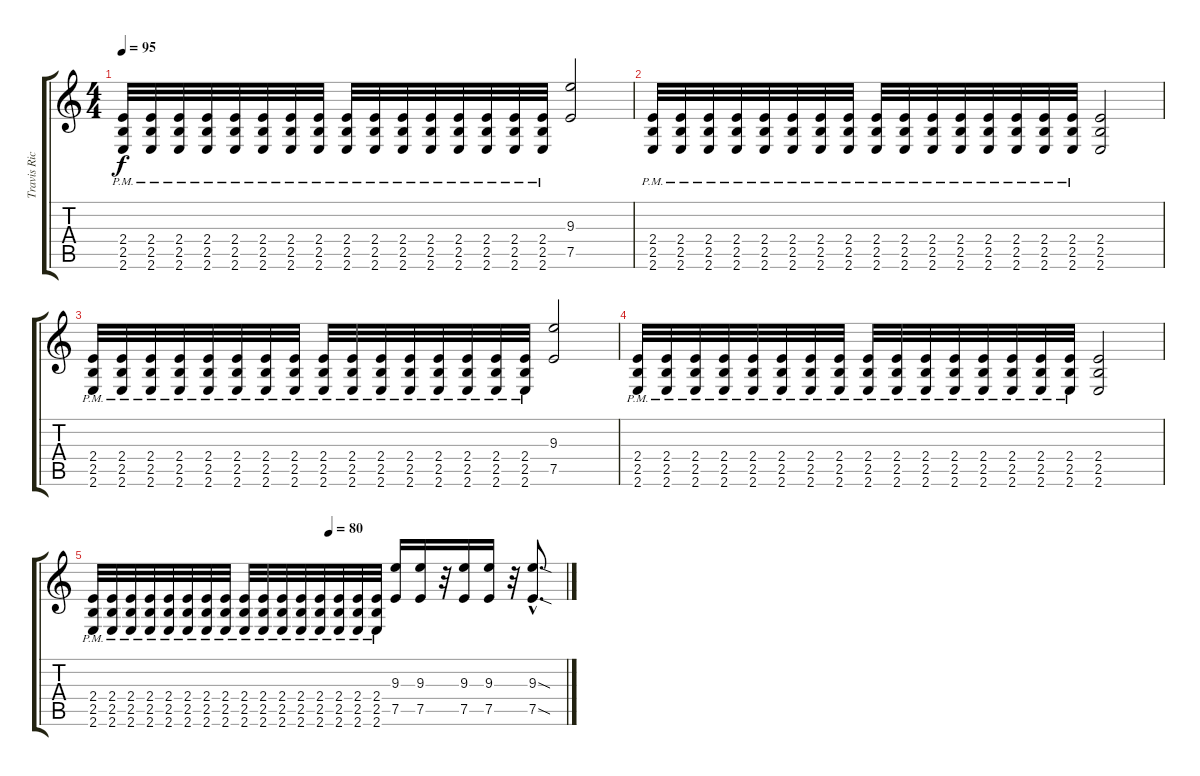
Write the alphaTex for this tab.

\track ("Travis Richter (Guitar)" "Travis Ric") {instrument distortionguitar}
\staff {score tabs}
\tuning (E4 B3 G3 D3 A2 D2) {hide}
\ts (4 4)
\tempo 95
\clef g2
\ks c
(2.4{pm} 2.5{pm} 2.6{pm}).32{dy f} (2.4{pm} 2.5{pm} 2.6{pm}).32 (2.4{pm} 2.5{pm} 2.6{pm}).32 (2.4{pm} 2.5{pm} 2.6{pm}).32 (2.4{pm} 2.5{pm} 2.6{pm}).32 (2.4{pm} 2.5{pm} 2.6{pm}).32 (2.4{pm} 2.5{pm} 2.6{pm}).32 (2.4{pm} 2.5{pm} 2.6{pm}).32 (2.4{pm} 2.5{pm} 2.6{pm}).32 (2.4{pm} 2.5{pm} 2.6{pm}).32 (2.4{pm} 2.5{pm} 2.6{pm}).32 (2.4{pm} 2.5{pm} 2.6{pm}).32 (2.4{pm} 2.5{pm} 2.6{pm}).32 (2.4{pm} 2.5{pm} 2.6{pm}).32 (2.4{pm} 2.5{pm} 2.6{pm}).32 (2.4{pm} 2.5{pm} 2.6{pm}).32 (9.3 7.5).2 |
(2.4{pm} 2.5{pm} 2.6{pm}).32 (2.4{pm} 2.5{pm} 2.6{pm}).32 (2.4{pm} 2.5{pm} 2.6{pm}).32 (2.4{pm} 2.5{pm} 2.6{pm}).32 (2.4{pm} 2.5{pm} 2.6{pm}).32 (2.4{pm} 2.5{pm} 2.6{pm}).32 (2.4{pm} 2.5{pm} 2.6{pm}).32 (2.4{pm} 2.5{pm} 2.6{pm}).32 (2.4{pm} 2.5{pm} 2.6{pm}).32 (2.4{pm} 2.5{pm} 2.6{pm}).32 (2.4{pm} 2.5{pm} 2.6{pm}).32 (2.4{pm} 2.5{pm} 2.6{pm}).32 (2.4{pm} 2.5{pm} 2.6{pm}).32 (2.4{pm} 2.5{pm} 2.6{pm}).32 (2.4{pm} 2.5{pm} 2.6{pm}).32 (2.4{pm} 2.5{pm} 2.6{pm}).32 (2.4 2.5 2.6).2 |
(2.4{pm} 2.5{pm} 2.6{pm}).32 (2.4{pm} 2.5{pm} 2.6{pm}).32 (2.4{pm} 2.5{pm} 2.6{pm}).32 (2.4{pm} 2.5{pm} 2.6{pm}).32 (2.4{pm} 2.5{pm} 2.6{pm}).32 (2.4{pm} 2.5{pm} 2.6{pm}).32 (2.4{pm} 2.5{pm} 2.6{pm}).32 (2.4{pm} 2.5{pm} 2.6{pm}).32 (2.4{pm} 2.5{pm} 2.6{pm}).32 (2.4{pm} 2.5{pm} 2.6{pm}).32 (2.4{pm} 2.5{pm} 2.6{pm}).32 (2.4{pm} 2.5{pm} 2.6{pm}).32 (2.4{pm} 2.5{pm} 2.6{pm}).32 (2.4{pm} 2.5{pm} 2.6{pm}).32 (2.4{pm} 2.5{pm} 2.6{pm}).32 (2.4{pm} 2.5{pm} 2.6{pm}).32 (9.3 7.5).2 |
(2.4{pm} 2.5{pm} 2.6{pm}).32 (2.4{pm} 2.5{pm} 2.6{pm}).32 (2.4{pm} 2.5{pm} 2.6{pm}).32 (2.4{pm} 2.5{pm} 2.6{pm}).32 (2.4{pm} 2.5{pm} 2.6{pm}).32 (2.4{pm} 2.5{pm} 2.6{pm}).32 (2.4{pm} 2.5{pm} 2.6{pm}).32 (2.4{pm} 2.5{pm} 2.6{pm}).32 (2.4{pm} 2.5{pm} 2.6{pm}).32 (2.4{pm} 2.5{pm} 2.6{pm}).32 (2.4{pm} 2.5{pm} 2.6{pm}).32 (2.4{pm} 2.5{pm} 2.6{pm}).32 (2.4{pm} 2.5{pm} 2.6{pm}).32 (2.4{pm} 2.5{pm} 2.6{pm}).32 (2.4{pm} 2.5{pm} 2.6{pm}).32 (2.4{pm} 2.5{pm} 2.6{pm}).32 (2.4 2.5 2.6).2 |
\tempo (80 0.5)
(2.4{pm} 2.5{pm} 2.6{pm}).32 (2.4{pm} 2.5{pm} 2.6{pm}).32 (2.4{pm} 2.5{pm} 2.6{pm}).32 (2.4{pm} 2.5{pm} 2.6{pm}).32 (2.4{pm} 2.5{pm} 2.6{pm}).32 (2.4{pm} 2.5{pm} 2.6{pm}).32 (2.4{pm} 2.5{pm} 2.6{pm}).32 (2.4{pm} 2.5{pm} 2.6{pm}).32 (2.4{pm} 2.5{pm} 2.6{pm}).32 (2.4{pm} 2.5{pm} 2.6{pm}).32 (2.4{pm} 2.5{pm} 2.6{pm}).32 (2.4{pm} 2.5{pm} 2.6{pm}).32 (2.4{pm} 2.5{pm} 2.6{pm}).32 (2.4{pm} 2.5{pm} 2.6{pm}).32 (2.4{pm} 2.5{pm} 2.6{pm}).32 (2.4{pm} 2.5{pm} 2.6{pm}).32 (9.3 7.5).16 (9.3 7.5).16 r.32 (9.3 7.5).16 (9.3 7.5).16 r.32 (9.3{sod hac} 7.5{sod hac}).8{d}
